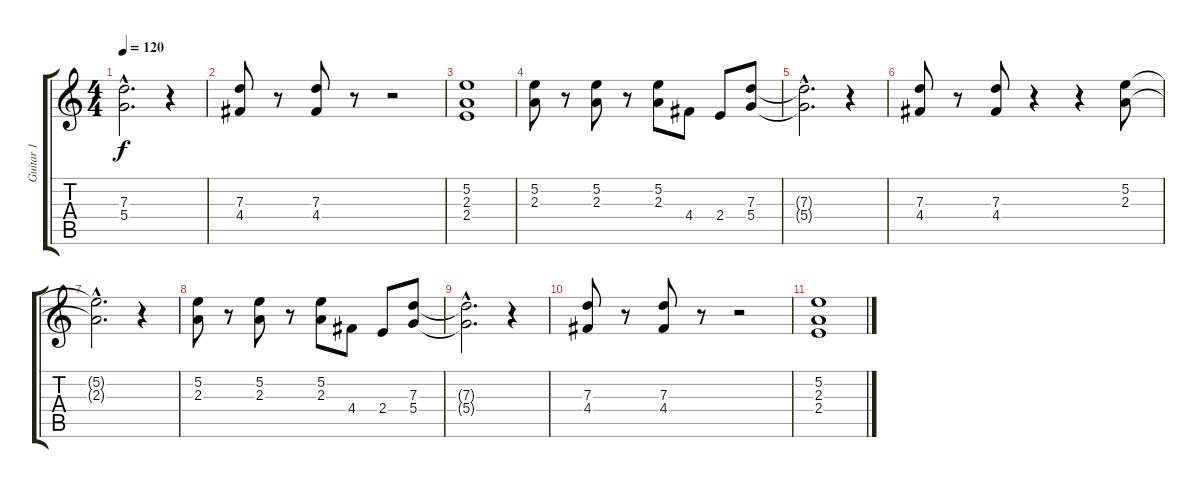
\track ("Guitar 1" "Guitar 1") {instrument distortionguitar}
\staff {score tabs}
\tuning (E4 B3 G3 D3 A2 E2) {hide}
\ts (4 4)
\tempo 120
\clef g2
\ks c
(7.3{hac t} 5.4{hac t}).2{d dy f} r.4 |
(7.3 4.4).8 r.8 (7.3 4.4).8 r.8 r.2 |
(5.2 2.3 2.4).1 |
(5.2 2.3).8 r.8 (5.2 2.3).8 r.8 (5.2 2.3).8 4.4.8 2.4.8 (7.3 5.4).8 |
(7.3{hac t} 5.4{hac t}).2{d} r.4 |
(7.3 4.4).8 r.8 (7.3 4.4).8 r.4 r.4 (5.2 2.3).8 |
(5.2{hac t} 2.3{hac t}).2{d} r.4 |
(5.2 2.3).8 r.8 (5.2 2.3).8 r.8 (5.2 2.3).8 4.4.8 2.4.8 (7.3 5.4).8 |
(7.3{hac t} 5.4{hac t}).2{d} r.4 |
(7.3 4.4).8 r.8 (7.3 4.4).8 r.8 r.2 |
(5.2 2.3 2.4).1
